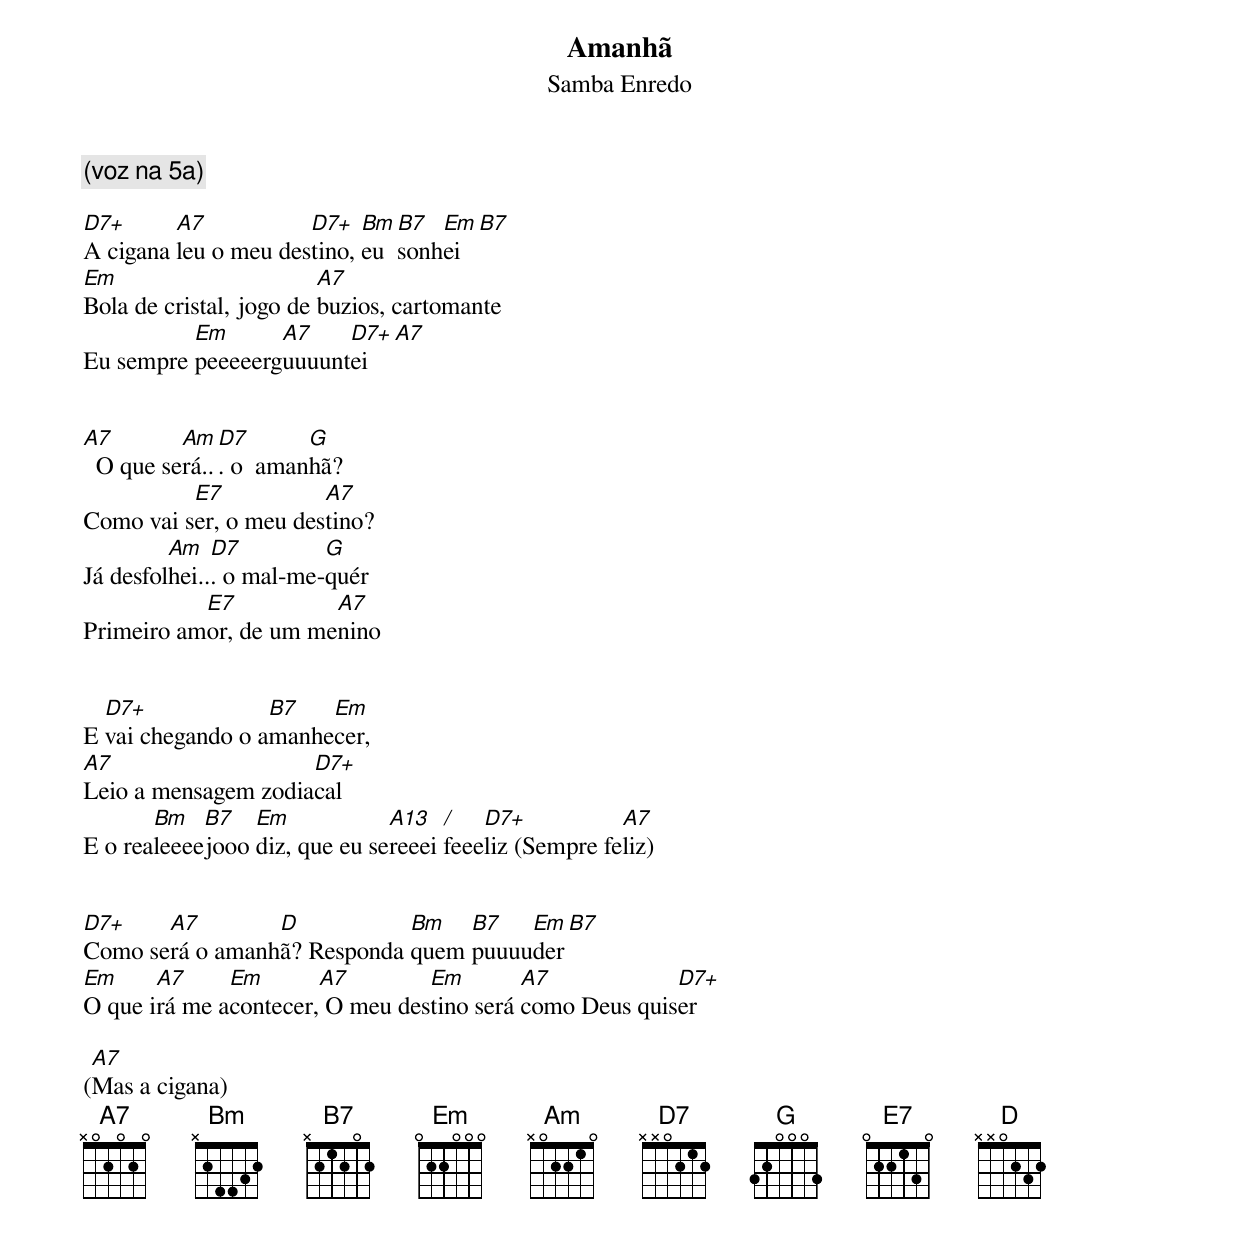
Amanhã
Samba Enredo

(voz na 5a)

D7+      A7           D7+   Bm B7  Em  B7
A cigana leu o meu destino, eu sonhei
Em                       A7
Bola de cristal, jogo de buzios, cartomante
          Em      A7    D7+  A7
Eu sempre peeeeerguuuuntei


A7        Am  D7       G
  O que será... o  amanhã?
          E7           A7
Como vai ser, o meu destino?
         Am   D7         G
Já desfolhei... o mal-me-quér
           E7          A7
Primeiro amor, de um menino


  D7+             B7   Em
E vai chegando o amanhecer,
A7                   D7+
Leio a mensagem zodiacal
       Bm   B7   Em            A13   /   D7+           A7
E o realeeeejooo diz, que eu sereeei feeeliz (Sempre feliz)


D7+    A7        D           Bm   B7   Em   B7
Como será o amanhã? Responda quem puuuuder
Em     A7     Em       A7        Em        A7            D7+
O que irá me acontecer, O meu destino será como Deus quiser

 A7
(Mas a cigana)
